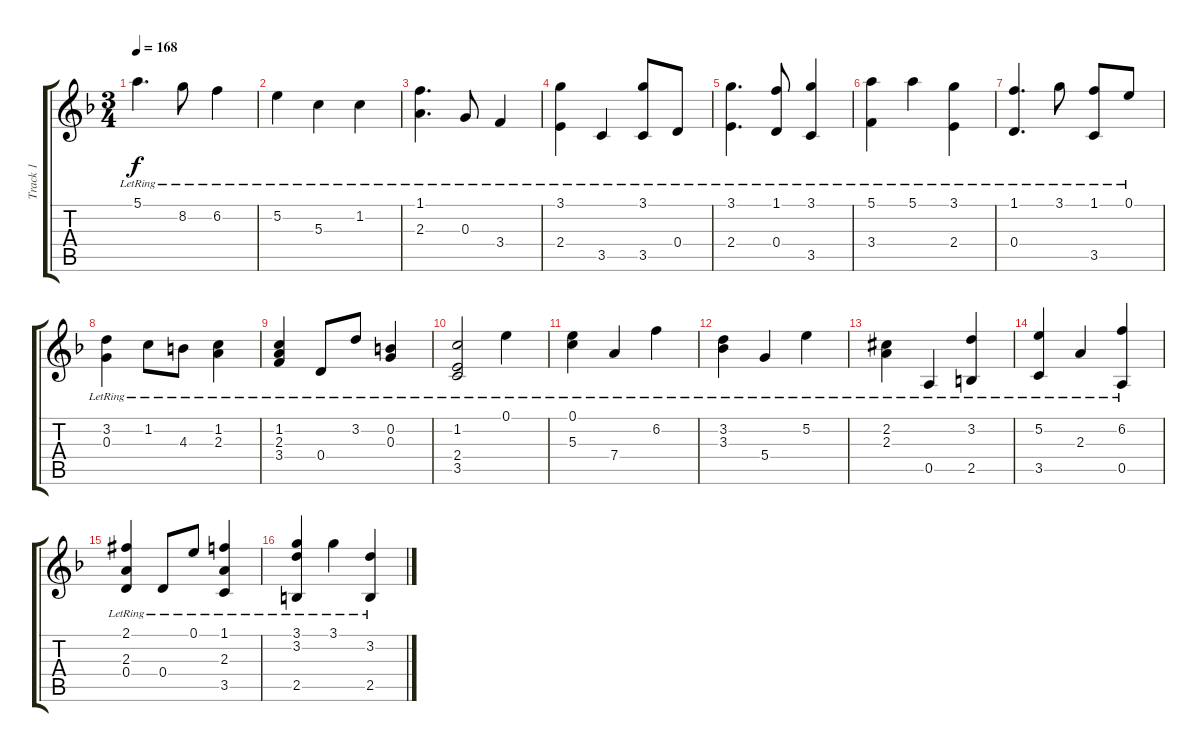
\track ("Track 1" "Track 1") {instrument acousticguitarsteel}
\staff {score tabs}
\tuning (E4 B3 G3 D3 A2 E2) {hide}
\ts (3 4)
\tempo 168
\clef g2
\ks dminor
5.1{lr}.4{d dy f} 8.2{lr}.8 6.2{lr}.4 |
5.2{lr}.4 5.3{lr}.4 1.2{lr}.4 |
(1.1{lr} 2.3{lr}).4{d} 0.3{lr}.8 3.4{lr}.4 |
(3.1{lr} 2.4{lr}).4 3.5{lr}.4 (3.1{lr} 3.5{lr}).8 0.4{lr}.8 |
(3.1{lr} 2.4{lr}).4{d} (1.1{lr} 0.4{lr}).8 (3.1{lr} 3.5{lr}).4 |
(5.1{lr} 3.4{lr}).4 5.1{lr}.4 (3.1{lr} 2.4{lr}).4 |
(1.1{lr} 0.4{lr}).4{d} 3.1{lr}.8 (1.1{lr} 3.5{lr}).8 0.1{lr}.8 |
(3.2{lr} 0.3{lr}).4 1.2{lr}.8 4.3{lr}.8 (1.2{lr} 2.3{lr}).4 |
(1.2{lr} 2.3{lr} 3.4{lr}).4 0.4{lr}.8 3.2{lr}.8 (0.2{lr} 0.3{lr}).4 |
(1.2{lr} 2.4{lr} 3.5{lr}).2 0.1{lr}.4 |
(0.1{lr} 5.3{lr}).4 7.4{lr}.4 6.2{lr}.4 |
(3.2{lr} 3.3{lr}).4 5.4{lr}.4 5.2{lr}.4 |
(2.2{lr acc #} 2.3{lr}).4 0.5{lr}.4 (3.2{lr} 2.5{lr}).4 |
(5.2{lr} 3.5{lr}).4 2.3{lr}.4 (6.2{lr} 0.5{lr}).4 |
(2.1{lr acc #} 2.3{lr} 0.4{lr}).4 0.4{lr}.8 0.1{lr}.8 (1.1{lr} 2.3{lr} 3.5{lr}).4 |
(3.1{lr} 3.2{lr} 2.5{lr}).4 3.1{lr}.4 (3.2{lr} 2.5{lr}).4
